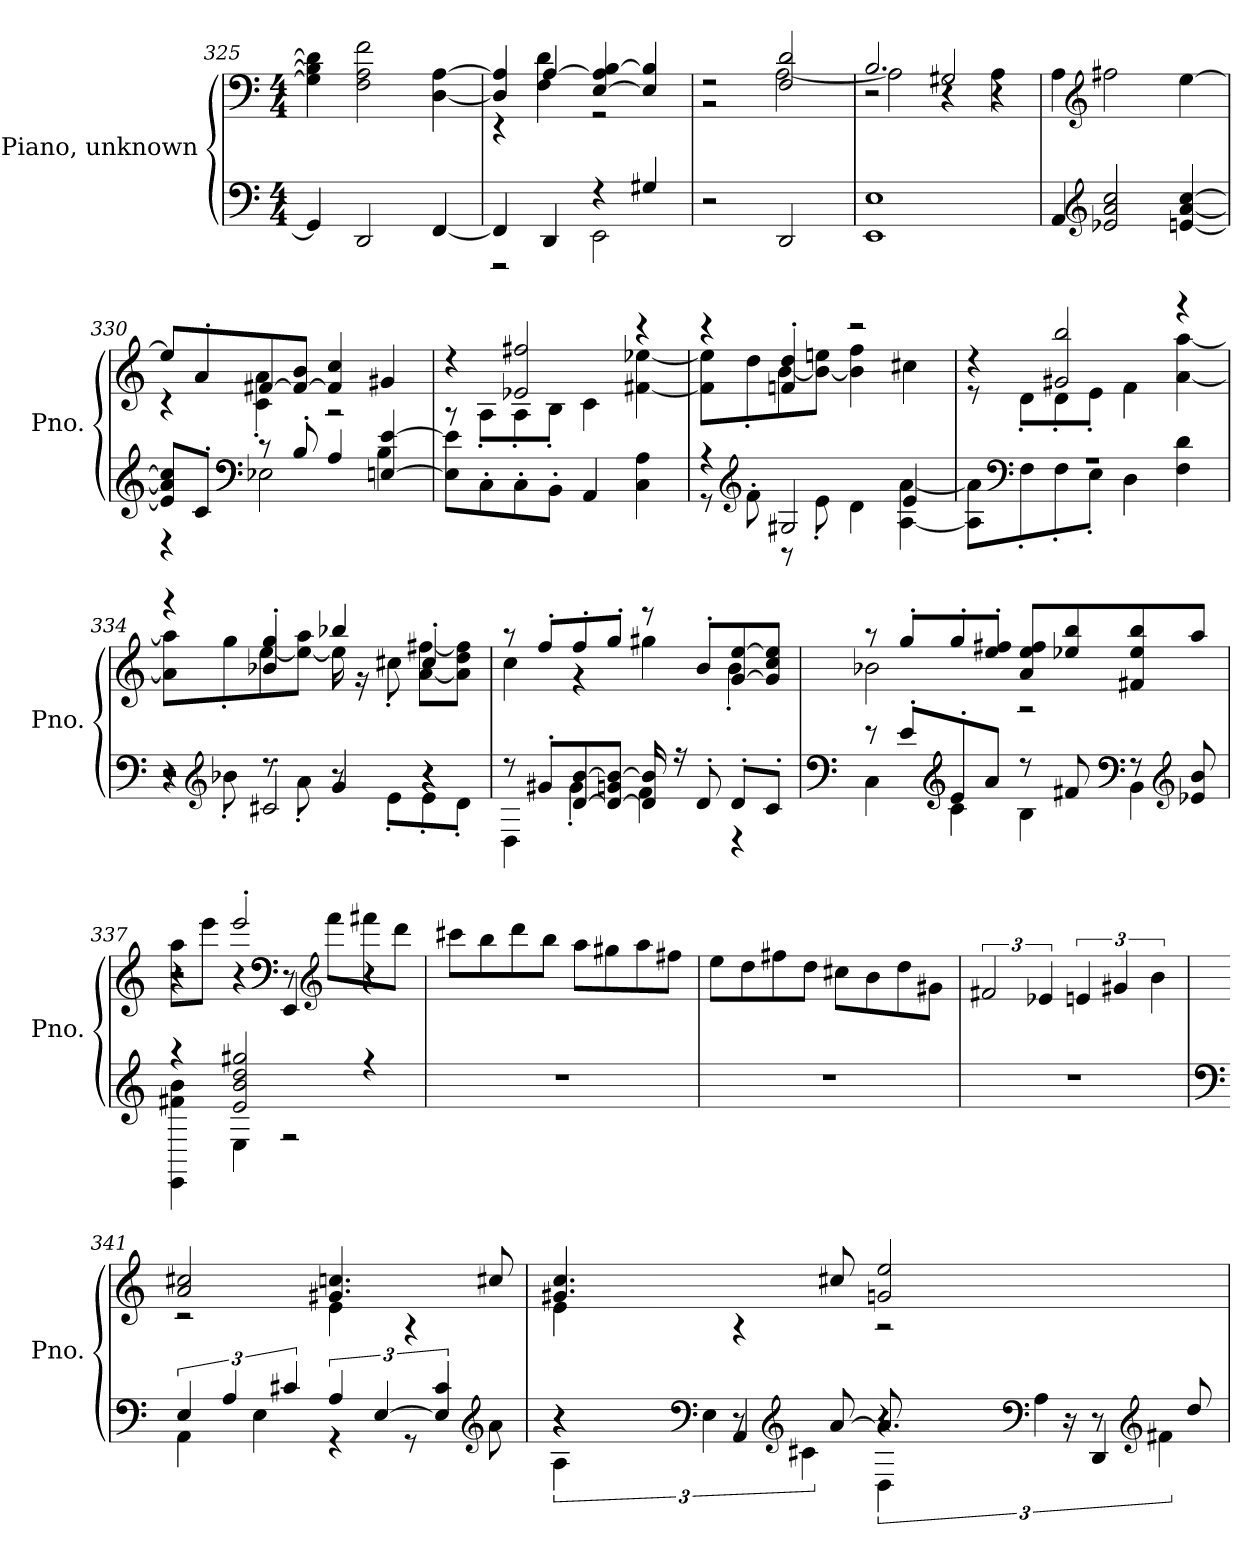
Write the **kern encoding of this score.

**kern	**kern
*part1	*part1
*staff2	*staff1
*I"Piano, unknown	*
*I'Pno.	*
*clefF4	*clefF4
*k[]	*k[]
*M4/4	*M4/4
=325	=325
4GG/]	4G\] 4B-\] 4d\]
2DD/	2F\ 2A\ 2f\
[4FF/	[4D\ [4A\
=326	=326
*^	*^
4FF/]	2r	4D/] 4A/]	4r
4DD/	.	[4A/	4F\ 4d\
4r	2EE\	[4E/ 4A/] [4B/	2r
4G#X/	.	4E/] 4B/]	.
*v	*v	*	*
=327	=327	=327
2r	2r	2r
2DD/	2F/ 2d/	[2A\
=328	=328	=328
*	*	*^
1EE 1E	2.B/	2A\]	2r
.	.	4r	2G#X/
.	4r	4A\	.
*	*v	*v	*v
=329	=329
4AA/	4A\
*clefG2	*clefG2
2e-X/ 2a/ 2cc/	2ff#X\
[4en/ [4a/ [4cc/	[4ee\
!!LO:LB:g=z
=330	=330
*^	*^
8e/] 8a/] 8cc/]L	4r	8ee/L]	4r
8c'/J	.	8a'/	.
*clefF4	*	*	*
8r	2E-X\	[8f#X/	4c\' 4a\'
8B'/	.	8f#/_ 8b/J	.
4A/	.	4f#/] 4cc/	2r
[4En/ [4e/	4B\	4g#X/	.
*v	*v	*	*
=331	=331	=331
8E\] 8e\]L	4r	8r
8C'\	.	8A'\L
8C'\	2e-X/ 2ff#X/	8A'\
8BB'\J	.	8B'\J
4AA/	.	4c\
4C\ 4A\	4r	[4f#X\ [4ee-X\
=332	=332	=332
*^	*	*
4r	8r	4r	8f#\] 8ee-\]L
*clefG2	*	*	*
.	8f'\	.	8dd'\
2G#X/	8r	4fn/' 4dd/'	[8b\
.	8e'\	.	8b\_ 8een\J
.	4d\	2r	4b\] 4ff\
4e/	[4A\ [4a\	.	4cc#X\
=333	=333	=333	=333
1r	8A\] 8a\]L	4r	8r
*clefF4	*	*	*
.	8F'\	.	8d'\L
.	8F'\	2g#X/ 2bb/	8d'\
.	8E'\J	.	8e'\J
.	4D\	.	4f\
.	4F\ 4d\	4r	[4a\ [4aa\
!!LO:LB:g=z	!!
=334	=334	=334	=334
*	*^	*	*
2r	8r	4r	4r	8a\] 8aa\]L
*clefG2	*	*	*	*
.	8b-X'\	.	.	8gg'\
.	8r	2c#X'/	4b-X/' 4gg/'	[8ee\
.	8a'\	.	.	8ee\_ 8aa\J
4g/	8r	.	4bb-X/	16ee\]
.	.	.	.	16r
.	8e'\L	.	.	8cc#X'\
4r	8e'\	4r	4cc#'/	[8a\ [8ff#X\L
.	8d'\J	.	.	8a\] 8dd\ 8ff#\]J
*	*v	*v	*	*
=335	=335	=335	=335
8r	4D\	8r	4cc\
8g#X'/L	.	8ff'/L	.
[8d/ [8b/	4g#'\	8ff'/	4r
8d/_ 8gn/ 8b/_J	.	8gg'/J	.
16d/] 16b/]	4f\	8r	4gg#X\
16r	.	.	.
8d'/	.	8b'/L	.
8d'/L	4r	[8g/ [8ee/	4b'\
8c'/J	.	8g/] 8cc/ 8ee/]J	.
!!LO:LB:g=z	!!
=336	=336	=336	=336
*clefF4	*	*	*
8r	4C\	8r	2b-X\
8e'/L	.	8gg'/L	.
*clefG2	*	*	*
8e'/	4c\	8gg'/	.
8a/J	.	8ee/' 8ff#X/'J	.
8r	4B\	8a/ 8ee/ 8ff#/L	2r
8f#X/	.	8ee-X/ 8bb/	.
*clefF4	*	*	*
8r	4BB\	8f#X/ 8ee-/ 8bb/	.
*clefG2	*	*	*
8e-X/ 8b/	.	8aa/J	.
=337	=337	=337	=337
*	*	*	*^
4r	4EE\ 4f#X\ 4b\	4r	8aa\L	2r
.	.	.	8eee\J	.
2e/ 2b/ 2dd/ 2gg#X/	4E\	2eee'/	4r	.
*	*	*clefF4	*	*
.	2r	.	8r	4EE/
*	*	*clefG2	*	*
.	.	.	8fff\L	.
4r	.	4r	8fff#X\	4r
.	.	.	8ddd\J	.
*v	*v	*	*	*
*	*v	*v	*v
=338	=338
1r	8ccc#X\L
.	8bb\
.	8ddd\
.	8bb\J
.	8aa\L
.	8gg#X\
.	8aa\
.	8ff#X\J
!!LO:LB:g=z
=339	=339
1r	8ee\L
.	8dd\
.	8ff#X\
.	8dd\J
.	8cc#X\L
.	8b\
.	8dd\
.	8g#X\J
=340	=340
1r	3f#X/
.	6e-X/
.	6en/
.	6g#X/
.	6b\
=341	=341
*clefF4	*
*^	*^
6E/	4AA\	2a/ 2cc#X/	2r
6A/	.	.	.
.	4E\	.	.
6c#X/	.	.	.
6A/	4r	4.g#X/ 4.ccn/	4e\
[6E/	.	.	.
.	8r	.	4r
6E/] 6c#/	.	.	.
*clefG2	*	*	*
.	8a\	8cc#X/	.
!!LO:LB:g=z	!!
=342	=342	=342	=342
*	*^	*	*
4r	6A\	4r	4.g#X/ 4.cc/	4e\
*clefF4	*	*	*	*
.	6E\	.	.	.
8r	.	4AA/	.	4r
*clefG2	*	*	*	*
.	6c#X\	.	.	.
[8a/	.	.	8cc#X/	.
8.a/]	6D\	4r	2gn/ 2ee/	2r
*clefF4	*	*	*	*
.	6A\	.	.	.
16r	.	.	.	.
8r	.	4DD/	.	.
*clefG2	*	*	*	*
.	6f#X\	.	.	.
8dd/	.	.	.	.
*v	*v	*v	*	*
*	*v	*v
=	=
*-	*-
